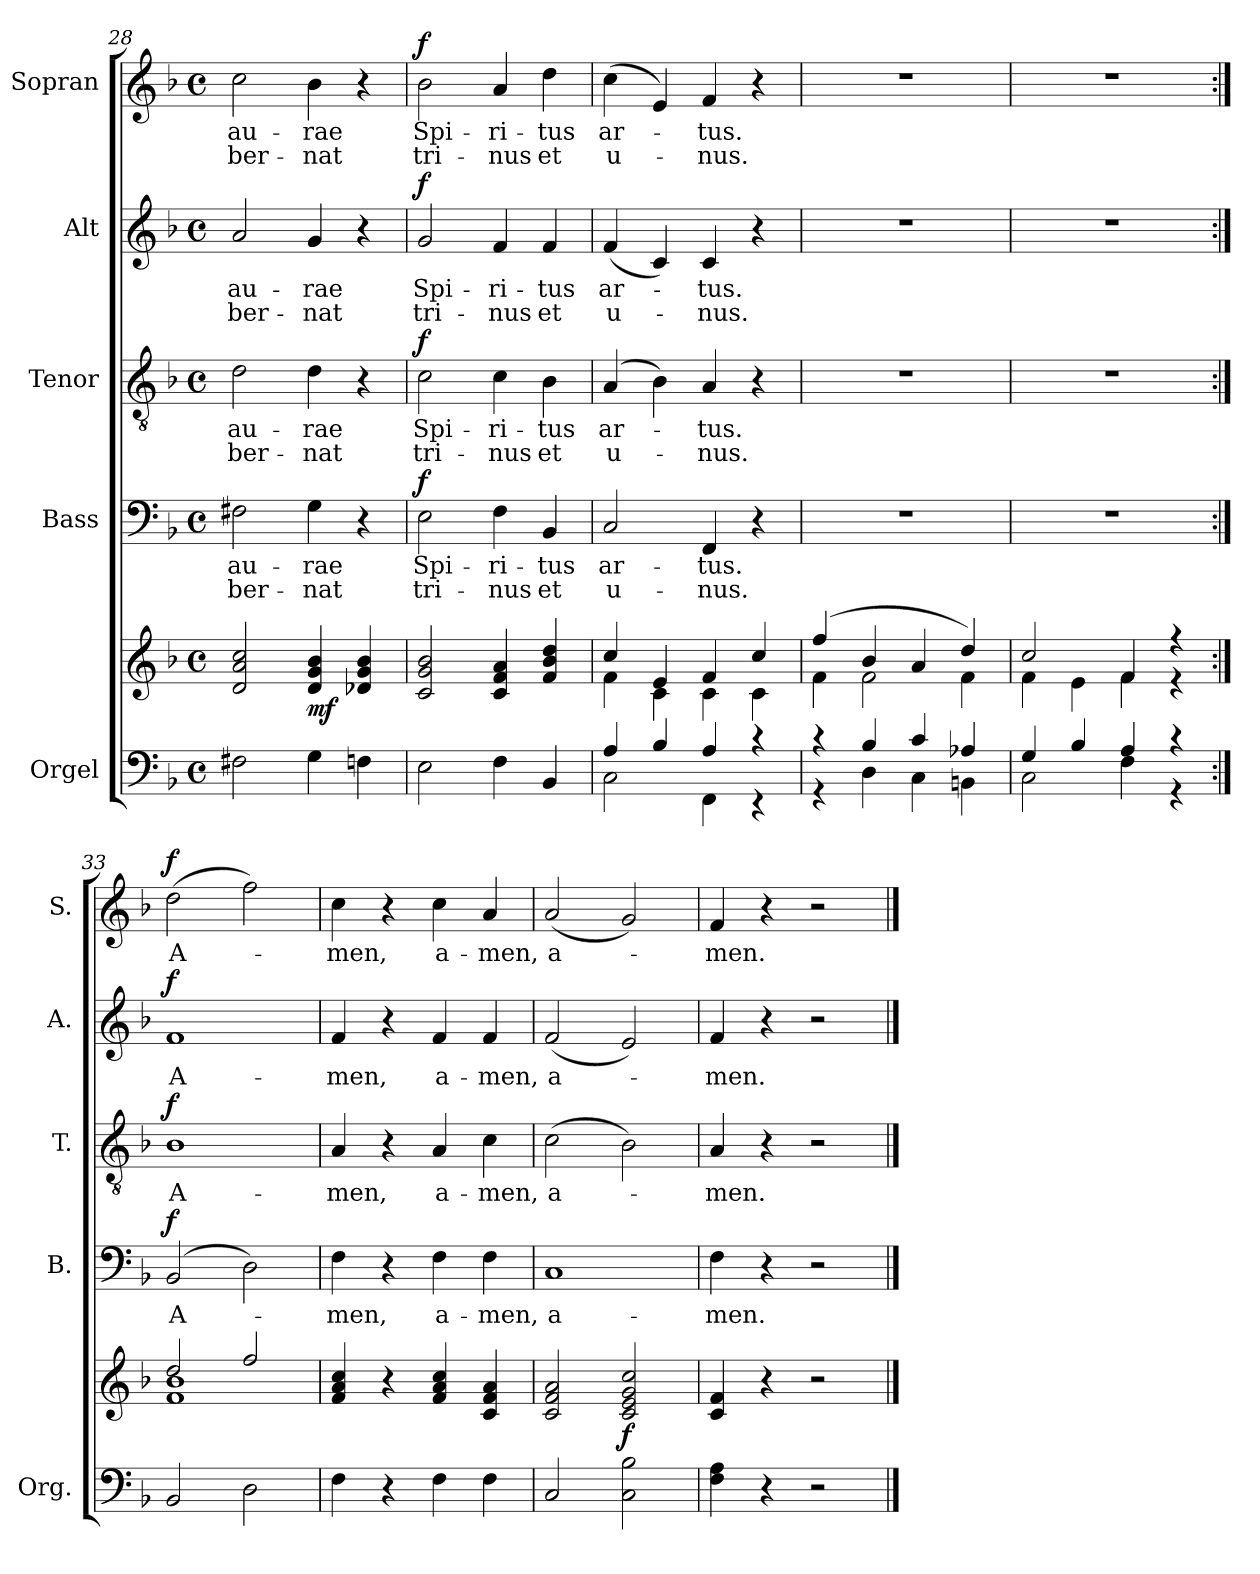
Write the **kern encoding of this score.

**kern	**kern	**dynam	**kern	**text	**text	**dynam	**kern	**text	**text	**dynam	**kern	**text	**text	**dynam	**kern	**text	**text	**dynam
*part5	*part5	*part5	*part4	*part4	*part4	*part4	*part3	*part3	*part3	*part3	*part2	*part2	*part2	*part2	*part1	*part1	*part1	*part1
*staff6	*staff5	*staff5/6	*staff4	*staff4	*staff4	*staff4	*staff3	*staff3	*staff3	*staff3	*staff2	*staff2	*staff2	*staff2	*staff1	*staff1	*staff1	*staff1
*I"Orgel	*	*	*I"Bass	*	*	*	*I"Tenor	*	*	*	*I"Alt	*	*	*	*I"Sopran	*	*	*
*I'Org.	*	*	*I'B.	*	*	*	*I'T.	*	*	*	*I'A.	*	*	*	*I'S.	*	*	*
!!LO:PB:g=z
*clefF4	*clefG2	*	*clefF4	*	*	*	*clefGv2	*	*	*	*clefG2	*	*	*	*clefG2	*	*	*
*k[b-]	*k[b-]	*	*k[b-]	*	*	*	*k[b-]	*	*	*	*k[b-]	*	*	*	*k[b-]	*	*	*
*F:	*F:	*	*F:	*	*	*	*F:	*	*	*	*F:	*	*	*	*F:	*	*	*
*M4/4	*M4/4	*	*M4/4	*	*	*	*M4/4	*	*	*	*M4/4	*	*	*	*M4/4	*	*	*
*met(c)	*met(c)	*	*met(c)	*	*	*	*met(c)	*	*	*	*met(c)	*	*	*	*met(c)	*	*	*
=28	=28	=28	=28	=28	=28	=28	=28	=28	=28	=28	=28	=28	=28	=28	=28	=28	=28	=28
!	!	!	!	!LO:LY:b	!LO:LY:b	!	!	!LO:LY:b	!LO:LY:b	!	!	!LO:LY:b	!LO:LY:b	!	!	!LO:LY:b	!LO:LY:b	!
2F#X!\	2d!/ 2a!/ 2cc!/	.	2F#X\	au-	-ber-	.	2d\	au-	-ber-	.	2a/	au-	-ber-	.	2cc\	au-	-ber-	.
!	!	!LO:DY:b	!	!LO:LY:b	!LO:LY:b	!	!	!LO:LY:b	!LO:LY:b	!	!	!LO:LY:b	!LO:LY:b	!	!	!LO:LY:b	!LO:LY:b	!
4G\	4d/ 4g/ 4b-/	mf	4G\	-rae	-nat	.	4d\	-rae	-nat	.	4g/	-rae	-nat	.	4b-\	-rae	-nat	.
4Fn\	4d-X/ 4g/ 4b-/	.	4r	.	.	.	4r	.	.	.	4r	.	.	.	4r	.	.	.
=29	=29	=29	=29	=29	=29	=29	=29	=29	=29	=29	=29	=29	=29	=29	=29	=29	=29	=29
!	!	!	!	!LO:LY:b	!LO:LY:b	!LO:DY:a	!	!LO:LY:b	!LO:LY:b	!LO:DY:a	!	!LO:LY:b	!LO:LY:b	!LO:DY:a	!	!LO:LY:b	!LO:LY:b	!LO:DY:a
2E\	2c/ 2g/ 2b-/	.	2E\	Spi-	tri-	f	2c\	Spi-	tri-	f	2g/	Spi-	tri-	f	2b-\	Spi-	tri-	f
!	!	!	!	!LO:LY:b	!LO:LY:b	!	!	!LO:LY:b	!LO:LY:b	!	!	!LO:LY:b	!LO:LY:b	!	!	!LO:LY:b	!LO:LY:b	!
4F!\	4c!/ 4f!/ 4a!/	.	4F\	-ri-	-nus	.	4c\	-ri-	-nus	.	4f/	-ri-	-nus	.	4a/	-ri-	-nus	.
!	!	!	!	!LO:LY:b	!LO:LY:b	!	!	!LO:LY:b	!LO:LY:b	!	!	!LO:LY:b	!LO:LY:b	!	!	!LO:LY:b	!LO:LY:b	!
4BB-!/	4f!/ 4b-!/ 4dd!/	.	4BB-/	-tus	et	.	4B-\	-tus	et	.	4f/	-tus	et	.	4dd\	-tus	et	.
=30	=30	=30	=30	=30	=30	=30	=30	=30	=30	=30	=30	=30	=30	=30	=30	=30	=30	=30
*^	*^	*	*	*	*	*	*	*	*	*	*	*	*	*	*	*	*	*
!	!	!	!	!	!	!LO:LY:b	!LO:LY:b	!	!	!LO:LY:b	!LO:LY:b	!	!	!LO:LY:b	!LO:LY:b	!	!	!LO:LY:b	!LO:LY:b	!
4A/	2C\	4cc!/	4f!\	.	2C/	ar-	u-	.	(4A/	ar-	u-	.	(<4f/	ar-	u-	.	(>4cc\	ar-	u-	.
4B-/	.	4e!/	4c!\	.	.	.	.	.	4B-\)	.	.	.	4c/)	.	.	.	4e/)	.	.	.
!	!	!	!	!	!	!LO:LY:b	!LO:LY:b	!	!	!LO:LY:b	!LO:LY:b	!	!	!LO:LY:b	!LO:LY:b	!	!	!LO:LY:b	!LO:LY:b	!
4A/	4FF\	4f!/	4c!\	.	4FF/	-tus.	-nus.	.	4A/	-tus.	-nus.	.	4c/	-tus.	-nus.	.	4f/	-tus.	-nus.	.
4r	4r	4cc/	4c\	.	4r	.	.	.	4r	.	.	.	4r	.	.	.	4r	.	.	.
=31	=31	=31	=31	=31	=31	=31	=31	=31	=31	=31	=31	=31	=31	=31	=31	=31	=31	=31	=31	=31
4r	4r	(4ff/	4f\	.	1r	.	.	.	1r	.	.	.	1r	.	.	.	1r	.	.	.
4B-/	4D\	4b-/	2f\	.	.	.	.	.	.	.	.	.	.	.	.	.	.	.	.	.
4c/	4C\	4a/	.	.	.	.	.	.	.	.	.	.	.	.	.	.	.	.	.	.
4A-X/	4BBn\	4dd/)	4f\	.	.	.	.	.	.	.	.	.	.	.	.	.	.	.	.	.
=32	=32	=32	=32	=32	=32	=32	=32	=32	=32	=32	=32	=32	=32	=32	=32	=32	=32	=32	=32	=32
4G/	2C\	2cc/	4f\	.	1r	.	.	.	1r	.	.	.	1r	.	.	.	1r	.	.	.
4B-/	.	.	4e\	.	.	.	.	.	.	.	.	.	.	.	.	.	.	.	.	.
4A/	4F\	4f/	4f\	.	.	.	.	.	.	.	.	.	.	.	.	.	.	.	.	.
4r	4r	4r	4r	.	.	.	.	.	.	.	.	.	.	.	.	.	.	.	.	.
!!LO:LB:g=z
=33:|!	=33:|!	=33:|!	=33:|!	=33:|!	=33:|!	=33:|!	=33:|!	=33:|!	=33:|!	=33:|!	=33:|!	=33:|!	=33:|!	=33:|!	=33:|!	=33:|!	=33:|!	=33:|!	=33:|!	=33:|!
!	!	!	!	!	!	!LO:LY:b	!	!LO:DY:a	!	!LO:LY:b	!	!LO:DY:a	!	!LO:LY:b	!	!LO:DY:a	!	!LO:LY:b	!	!LO:DY:a
*v	*v	*	*	*	*	*	*	*	*	*	*	*	*	*	*	*	*	*	*	*
2BB-!/	2dd!/	1f! 1b-!	.	(2BB-/	A-	.	f	1B-	A-	.	f	1f	A-	.	f	(>2dd\	A-	.	f
2D!\	2ff!/	.	.	2D\)	.	.	.	.	.	.	.	.	.	.	.	2ff\)	.	.	.
*	*v	*v	*	*	*	*	*	*	*	*	*	*	*	*	*	*	*	*	*
=34	=34	=34	=34	=34	=34	=34	=34	=34	=34	=34	=34	=34	=34	=34	=34	=34	=34	=34
!	!	!	!	!LO:LY:b	!	!	!	!LO:LY:b	!	!	!	!LO:LY:b	!	!	!	!LO:LY:b	!	!
4F!\	4f!/ 4a!/ 4cc!/	.	4F\	-men,	.	.	4A/	-men,	.	.	4f/	-men,	.	.	4cc\	-men,	.	.
4r	4r	.	4r	.	.	.	4r	.	.	.	4r	.	.	.	4r	.	.	.
!	!	!	!	!LO:LY:b	!	!	!	!LO:LY:b	!	!	!	!LO:LY:b	!	!	!	!LO:LY:b	!	!
4F!\	4f!/ 4a!/ 4cc!/	.	4F\	a-	.	.	4A/	a-	.	.	4f/	a-	.	.	4cc\	a-	.	.
!	!	!	!	!LO:LY:b	!	!	!	!LO:LY:b	!	!	!	!LO:LY:b	!	!	!	!LO:LY:b	!	!
4F!\	4c!/ 4f!/ 4a!/	.	4F\	-men,	.	.	4c\	-men,	.	.	4f/	-men,	.	.	4a/	-men,	.	.
=35	=35	=35	=35	=35	=35	=35	=35	=35	=35	=35	=35	=35	=35	=35	=35	=35	=35	=35
!	!	!	!	!LO:LY:b	!	!	!	!LO:LY:b	!	!	!	!LO:LY:b	!	!	!	!LO:LY:b	!	!
2C!/	2c!/ 2f!/ 2a!/	.	1C	a-	.	.	(>2c\	a-	.	.	(<2f/	a-	.	.	(<2a/	a-	.	.
!	!	!LO:DY:b	!	!	!	!	!	!	!	!	!	!	!	!	!	!	!	!
2C\ 2B-\	2c/ 2e/ 2g/ 2cc/	f	.	.	.	.	2B-\)	.	.	.	2e/)	.	.	.	2g/)	.	.	.
=36	=36	=36	=36	=36	=36	=36	=36	=36	=36	=36	=36	=36	=36	=36	=36	=36	=36	=36
!	!	!	!	!LO:LY:b	!	!	!	!LO:LY:b	!	!	!	!LO:LY:b	!	!	!	!LO:LY:b	!	!
4F\ 4A\	4c/ 4f/	.	4F\	-men.	.	.	4A/	-men.	.	.	4f/	-men.	.	.	4f/	-men.	.	.
4r	4r	.	4r	.	.	.	4r	.	.	.	4r	.	.	.	4r	.	.	.
2r	2r	.	2r	.	.	.	2r	.	.	.	2r	.	.	.	2r	.	.	.
==	==	==	==	==	==	==	==	==	==	==	==	==	==	==	==	==	==	==
*-	*-	*-	*-	*-	*-	*-	*-	*-	*-	*-	*-	*-	*-	*-	*-	*-	*-	*-
